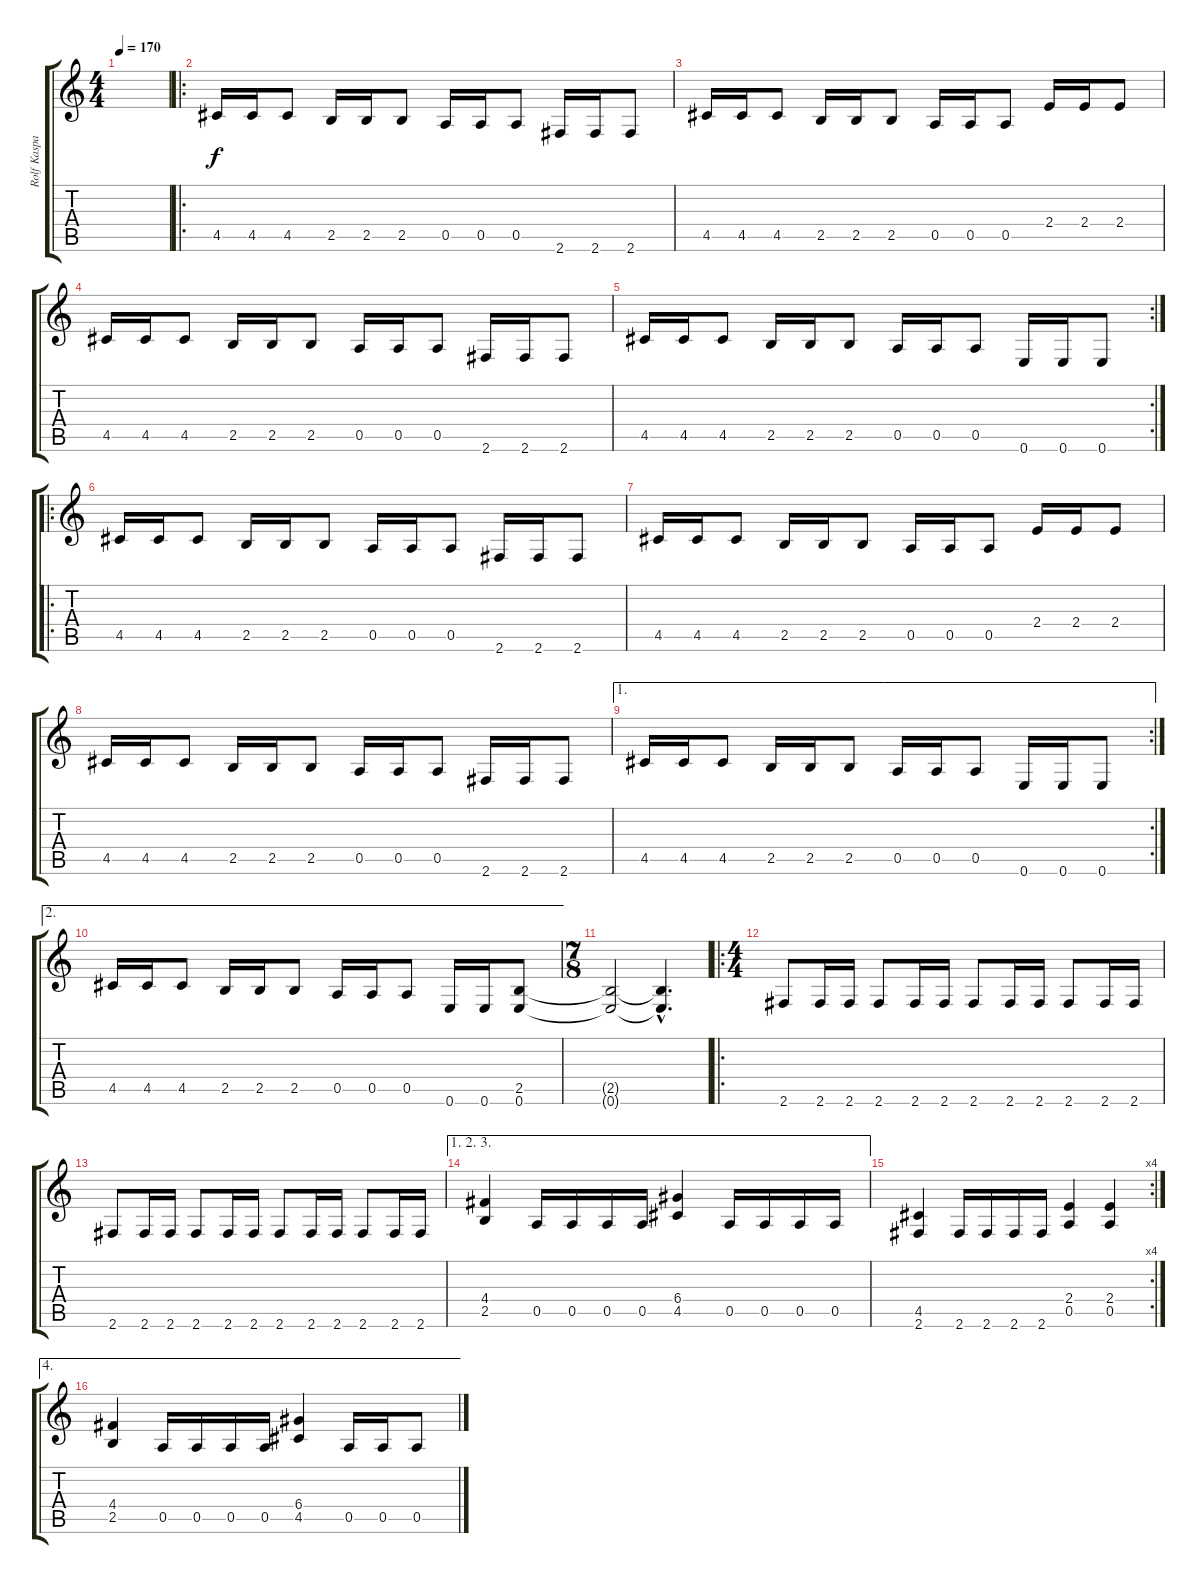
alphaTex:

\track ("Rolf Kasparek (guitar)" "Rolf Kaspa") {instrument distortionguitar}
\staff {score tabs}
\tuning (E4 B3 G3 D3 A2 E2) {hide}
\ts (4 4)
\tempo 170
\clef g2
\ks c
|
\ro
4.5.16 4.5.16 4.5.8 2.5.16 2.5.16 2.5.8 0.5.16 0.5.16 0.5.8 2.6.16 2.6.16 2.6.8 |
4.5.16 4.5.16 4.5.8 2.5.16 2.5.16 2.5.8 0.5.16 0.5.16 0.5.8 2.4.16 2.4.16 2.4.8 |
4.5.16 4.5.16 4.5.8 2.5.16 2.5.16 2.5.8 0.5.16 0.5.16 0.5.8 2.6.16 2.6.16 2.6.8 |
\rc 2
4.5.16 4.5.16 4.5.8 2.5.16 2.5.16 2.5.8 0.5.16 0.5.16 0.5.8 0.6.16 0.6.16 0.6.8 |
\ro
4.5.16 4.5.16 4.5.8 2.5.16 2.5.16 2.5.8 0.5.16 0.5.16 0.5.8 2.6.16 2.6.16 2.6.8 |
4.5.16 4.5.16 4.5.8 2.5.16 2.5.16 2.5.8 0.5.16 0.5.16 0.5.8 2.4.16 2.4.16 2.4.8 |
4.5.16 4.5.16 4.5.8 2.5.16 2.5.16 2.5.8 0.5.16 0.5.16 0.5.8 2.6.16 2.6.16 2.6.8 |
\ae 1
\rc 2
4.5.16 4.5.16 4.5.8 2.5.16 2.5.16 2.5.8 0.5.16 0.5.16 0.5.8 0.6.16 0.6.16 0.6.8 |
\ae 2
4.5.16 4.5.16 4.5.8 2.5.16 2.5.16 2.5.8 0.5.16 0.5.16 0.5.8 0.6.16 0.6.16 (2.5 0.6).8 |
\ts (7 8)
(2.5{t} 0.6{t}).2 (2.5{hac t} 0.6{hac t}).4{d} |
\ro
\ts (4 4)
2.6.8 2.6.16 2.6.16 2.6.8 2.6.16 2.6.16 2.6.8 2.6.16 2.6.16 2.6.8 2.6.16 2.6.16 |
2.6.8 2.6.16 2.6.16 2.6.8 2.6.16 2.6.16 2.6.8 2.6.16 2.6.16 2.6.8 2.6.16 2.6.16 |
\ae (1 2 3)
(4.4 2.5).4 0.5.16 0.5.16 0.5.16 0.5.16 (6.4 4.5).4 0.5.16 0.5.16 0.5.16 0.5.16 |
\rc 4
(4.5 2.6).4 2.6.16 2.6.16 2.6.16 2.6.16 (2.4 0.5).4 (2.4 0.5).4 |
\ae 4
(4.4 2.5).4 0.5.16 0.5.16 0.5.16 0.5.16 (6.4 4.5).4 0.5.16 0.5.16 0.5.8
